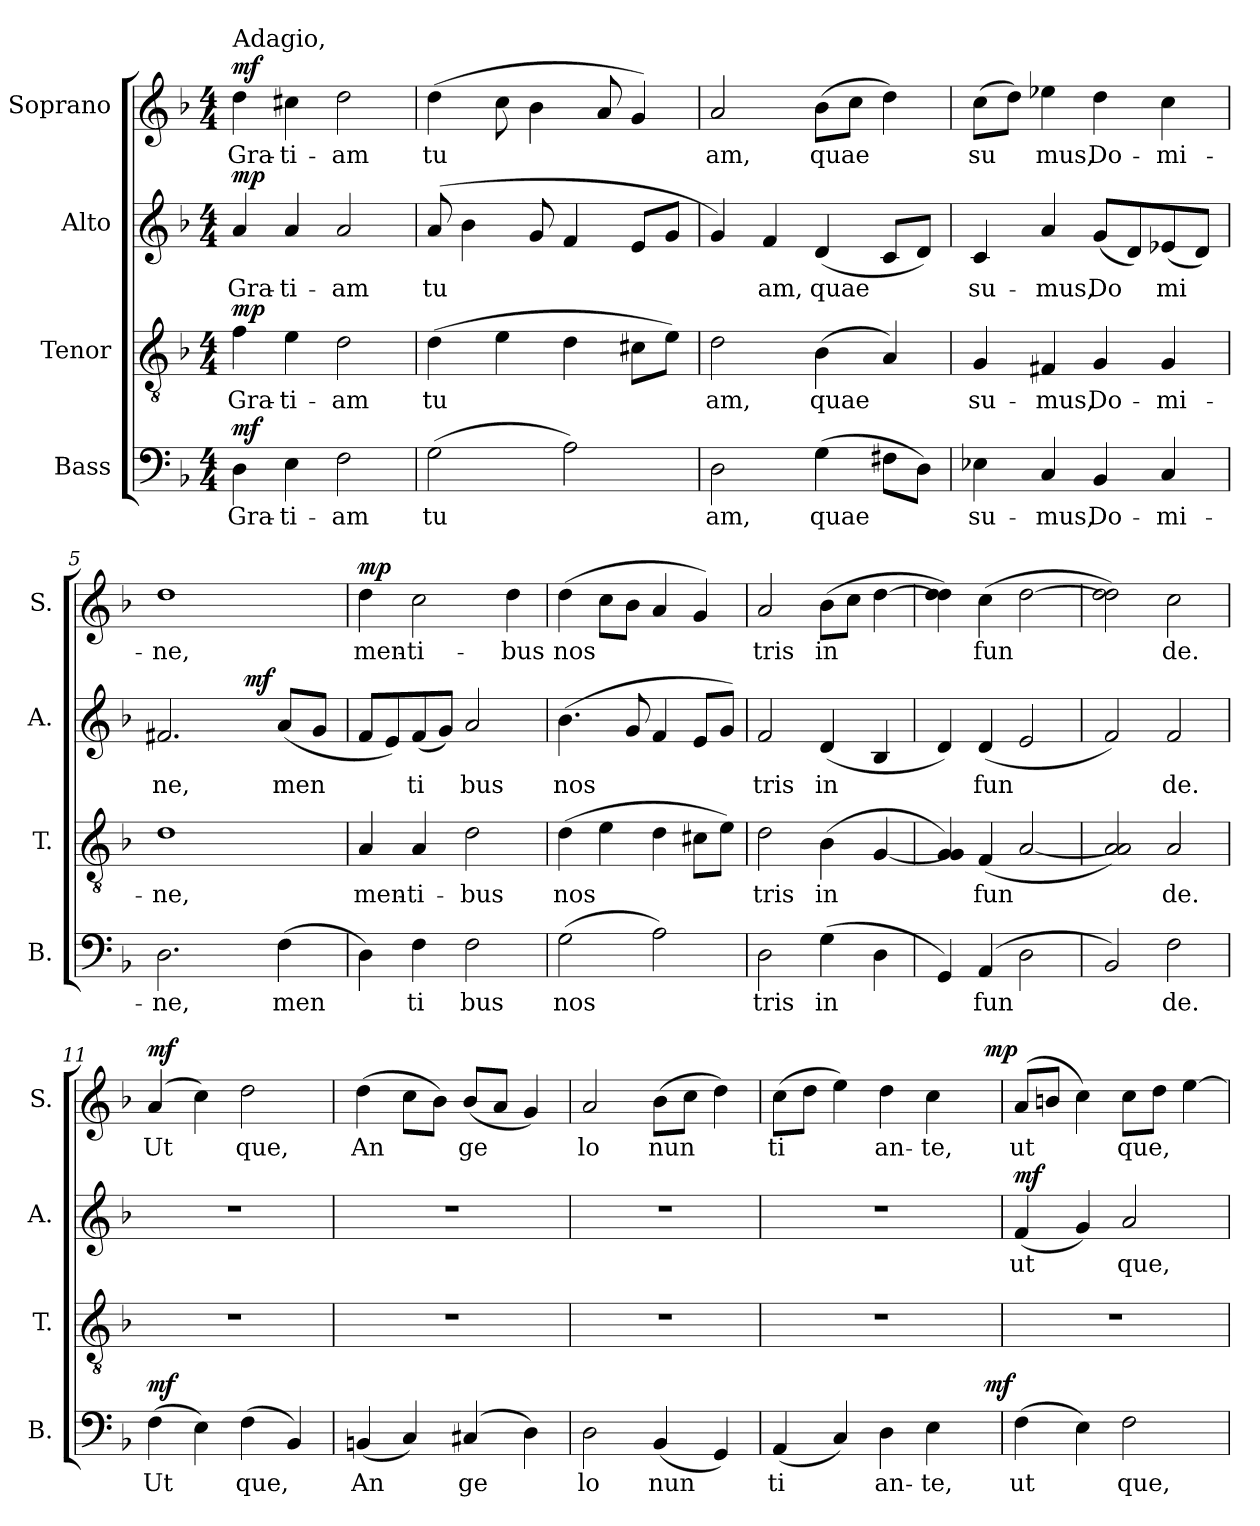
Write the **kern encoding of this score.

**kern	**text	**dynam	**kern	**text	**dynam	**kern	**text	**dynam	**kern	**text	**dynam
*part4	*part4	*part4	*part3	*part3	*part3	*part2	*part2	*part2	*part1	*part1	*part1
*staff4	*staff4	*staff4	*staff3	*staff3	*staff3	*staff2	*staff2	*staff2	*staff1	*staff1	*staff1
*I"Bass	*	*	*I"Tenor	*	*	*I"Alto	*	*	*I"Soprano	*	*
*I'B.	*	*	*I'T.	*	*	*I'A.	*	*	*I'S.	*	*
!!LO:PB:g=z
*stria5	*	*	*stria5	*	*	*stria5	*	*	*stria5	*	*
*clefF4	*	*	*clefGv2	*	*	*clefG2	*	*	*clefG2	*	*
*k[b-]	*	*	*k[b-]	*	*	*k[b-]	*	*	*k[b-]	*	*
*F:	*	*	*F:	*	*	*F:	*	*	*F:	*	*
*M4/4	*	*	*M4/4	*	*	*M4/4	*	*	*M4/4	*	*
*MM60	*	*	*MM60	*	*	*MM60	*	*	*MM60	*	*
=1	=1	=1	=1	=1	=1	=1	=1	=1	=1	=1	=1
!	!	!	!	!	!	!	!	!	!LO:TX:a:t=Adagio,	!	!
!	!LO:LY:b:cj	!LO:DY:a	!	!LO:LY:b:cj	!LO:DY:a	!	!LO:LY:b:cj	!LO:DY:a	!	!LO:LY:b:cj	!LO:DY:a
4D\	Gra-	mf	4f\	Gra-	mp	4a/	Gra-	mp	4dd\	Gra-	mf
!	!LO:LY:b:cj	!	!	!LO:LY:b:cj	!	!	!LO:LY:b:cj	!	!	!LO:LY:b:cj	!
4E\	-ti-	.	4e\	-ti-	.	4a/	-ti-	.	4cc#X\	-ti-	.
!	!LO:LY:b:cj	!	!	!LO:LY:b:cj	!	!	!LO:LY:b:cj	!	!	!LO:LY:b:cj	!
2F\	-am	.	2d\	-am	.	2a/	-am	.	2dd\	-am	.
=2	=2	=2	=2	=2	=2	=2	=2	=2	=2	=2	=2
!	!LO:LY:b:cj	!	!	!LO:LY:b:cj	!	!	!LO:LY:b:cj	!	!	!LO:LY:b:cj	!
(>2G\	tu-	.	(>4d\	tu-	.	(>8a/	tu-	.	(>4dd\	tu-	.
!	!	!	!	!	!	!	!LO:LY:b:cj	!	!	!	!
.	.	.	.	.	.	4b-\	--	.	.	.	.
!	!	!	!	!LO:LY:b:cj	!	!	!	!	!	!LO:LY:b:cj	!
.	.	.	4e\	--	.	.	.	.	8cc\	--	.
!	!	!	!	!	!	!	!LO:LY:b:cj	!	!	!LO:LY:b:cj	!
.	.	.	.	.	.	8g/	--	.	4b-\	--	.
!	!LO:LY:b:cj	!	!	!LO:LY:b:cj	!	!	!LO:LY:b:cj	!	!	!	!
2A\)	--	.	4d\	--	.	4f/	--	.	.	.	.
!	!	!	!	!	!	!	!	!	!	!LO:LY:b:cj	!
.	.	.	.	.	.	.	.	.	8a/	--	.
!	!	!	!	!LO:LY:b:cj	!	!	!LO:LY:b:cj	!	!	!LO:LY:b:cj	!
.	.	.	8c#X\L	--	.	8e/L	--	.	4g/)	--	.
!	!	!	!	!LO:LY:b:cj	!	!	!LO:LY:b:cj	!	!	!	!
.	.	.	8e\J)	--	.	8g/J	--	.	.	.	.
=3	=3	=3	=3	=3	=3	=3	=3	=3	=3	=3	=3
!	!LO:LY:b:cj	!	!	!LO:LY:b:cj	!	!	!LO:LY:b:cj	!	!	!LO:LY:b:cj	!
2D\	-am,	.	2d\	-am,	.	4g/)	--	.	2a/	-am,	.
!	!	!	!	!	!	!	!LO:LY:b:cj	!	!	!	!
.	.	.	.	.	.	4f/	-am,	.	.	.	.
!	!LO:LY:b:cj	!	!	!LO:LY:b:cj	!	!	!LO:LY:b:cj	!	!	!LO:LY:b:cj	!
(>4G\	quae-	.	(>4B-\	quae-	.	(>4d/	quae-	.	(>8b-\L	quae-	.
!	!	!	!	!	!	!	!	!	!	!LO:LY:b:cj	!
.	.	.	.	.	.	.	.	.	8cc\J	--	.
!	!LO:LY:b:cj	!	!	!LO:LY:b:cj	!	!	!LO:LY:b:cj	!	!	!LO:LY:b:cj	!
8F#X\L	--	.	4A/)	--	.	8c/L	--	.	4dd\)	--	.
!	!LO:LY:b:cj	!	!	!	!	!	!LO:LY:b:cj	!	!	!	!
8D\J)	--	.	.	.	.	8d/J)	--	.	.	.	.
=4	=4	=4	=4	=4	=4	=4	=4	=4	=4	=4	=4
!	!LO:LY:b:cj	!	!	!LO:LY:b:cj	!	!	!LO:LY:b:cj	!	!	!LO:LY:b:cj	!
4E-X\	-su-	.	4G/	-su-	.	4c/	-su-	.	(>8cc\L	-su-	.
!	!	!	!	!	!	!	!	!	!	!LO:LY:b:cj	!
.	.	.	.	.	.	.	.	.	8dd\J)	--	.
!	!LO:LY:b:cj	!	!	!LO:LY:b:cj	!	!	!LO:LY:b:cj	!	!	!LO:LY:b:cj	!
4C/	-mus,	.	4F#X/	-mus,	.	4a/	-mus,	.	4ee-X\	-mus,	.
!	!LO:LY:b:cj	!	!	!LO:LY:b:cj	!	!	!LO:LY:b:cj	!	!	!LO:LY:b:cj	!
4BB-/	Do-	.	4G/	Do-	.	(>8g/L	Do-	.	4dd\	Do-	.
!	!	!	!	!	!	!	!LO:LY:b:cj	!	!	!	!
.	.	.	.	.	.	8d/)	--	.	.	.	.
!	!LO:LY:b:cj	!	!	!LO:LY:b:cj	!	!	!LO:LY:b:cj	!	!	!LO:LY:b:cj	!
4C/	-mi-	.	4G/	-mi-	.	(>8e-X/	-mi-	.	4cc\	-mi-	.
!	!	!	!	!	!	!	!LO:LY:b:cj	!	!	!	!
.	.	.	.	.	.	8d/J)	--	.	.	.	.
!!LO:PB:g=z
=5	=5	=5	=5	=5	=5	=5	=5	=5	=5	=5	=5
!	!LO:LY:b:cj	!	!	!LO:LY:b:cj	!	!	!LO:LY:b:cj	!	!	!LO:LY:b:cj	!
*	*	*	*	*	*	*^	*	*	*	*	*
2.D\	-ne,	.	1d	-ne,	.	2.f#X/	2ryy	-ne,	.	1dd	-ne,	.
.	.	.	.	.	.	.	16ryy	.	.	.	.	.
.	.	.	.	.	.	.	64ryy	.	.	.	.	.
!	!	!	!	!	!	!	!	!	!LO:DY:a	!	!	!
.	.	.	.	.	.	.	4ryy	.	mf	.	.	.
!	!LO:LY:b:cj	!	!	!	!	!	!	!LO:LY:b:cj	!	!	!	!
(>4F\	men	.	.	.	.	(>8a/L	.	men	.	.	.	.
.	.	.	.	.	.	.	8ryy	.	.	.	.	.
!	!	!	!	!	!	!	!	!LO:LY:b:cj	!	!	!	!
.	.	.	.	.	.	8g/J	.	.	.	.	.	.
.	.	.	.	.	.	.	32.ryy	.	.	.	.	.
=6	=6	=6	=6	=6	=6	=6	=6	=6	=6	=6	=6	=6
!	!LO:LY:b:cj	!	!	!LO:LY:b:cj	!	!	!	!LO:LY:b:cj	!	!	!LO:LY:b:cj	!LO:DY:a
*	*	*	*	*	*	*v	*v	*	*	*	*	*
4D\)	.	.	4A/	men-	.	8f/L	.	.	4dd\	men-	mp
!	!	!	!	!	!	!	!LO:LY:b:cj	!	!	!	!
.	.	.	.	.	.	8e/)	.	.	.	.	.
!	!LO:LY:b:cj	!	!	!LO:LY:b:cj	!	!	!LO:LY:b:cj	!	!	!LO:LY:b:cj	!
4F\	ti	.	4A/	-ti-	.	(>8f/	ti	.	2cc\	-ti-	.
!	!	!	!	!	!	!	!LO:LY:b:cj	!	!	!	!
.	.	.	.	.	.	8g/J)	.	.	.	.	.
!	!LO:LY:b:cj	!	!	!LO:LY:b:cj	!	!	!LO:LY:b:cj	!	!	!	!
2F\	bus	.	2d\	-bus	.	2a/	bus	.	.	.	.
!	!	!	!	!	!	!	!	!	!	!LO:LY:b:cj	!
.	.	.	.	.	.	.	.	.	4dd\	-bus	.
=7	=7	=7	=7	=7	=7	=7	=7	=7	=7	=7	=7
!	!LO:LY:b:cj	!	!	!LO:LY:b:cj	!	!	!LO:LY:b:cj	!	!	!LO:LY:b:cj	!
(>2G\	nos	.	(>4d\	nos-	.	(>4.b-\	nos	.	(>4dd\	nos-	.
!	!	!	!	!LO:LY:b:cj	!	!	!	!	!	!LO:LY:b:cj	!
.	.	.	4e\	--	.	.	.	.	8cc\L	--	.
!	!	!	!	!	!	!	!LO:LY:b:cj	!	!	!LO:LY:b:cj	!
.	.	.	.	.	.	8g/	.	.	8b-\J	--	.
!	!LO:LY:b:cj	!	!	!LO:LY:b:cj	!	!	!LO:LY:b:cj	!	!	!LO:LY:b:cj	!
2A\)	.	.	4d\	--	.	4f/	.	.	4a/	--	.
!	!	!	!	!LO:LY:b:cj	!	!	!LO:LY:b:cj	!	!	!LO:LY:b:cj	!
.	.	.	8c#X\L	--	.	8e/L	.	.	4g/)	--	.
!	!	!	!	!LO:LY:b:cj	!	!	!LO:LY:b:cj	!	!	!	!
.	.	.	8e\J)	--	.	8g/J)	.	.	.	.	.
=8	=8	=8	=8	=8	=8	=8	=8	=8	=8	=8	=8
!	!LO:LY:b:cj	!	!	!LO:LY:b:cj	!	!	!LO:LY:b:cj	!	!	!LO:LY:b:cj	!
2D\	tris	.	2d\	-tris	.	2f/	tris	.	2a/	-tris	.
!	!LO:LY:b:cj	!	!	!LO:LY:b:cj	!	!	!LO:LY:b:cj	!	!	!LO:LY:b:cj	!
(>4G\	in	.	(>4B-\	in-	.	(>4d/	in	.	(>8b-\L	in-	.
!	!	!	!	!	!	!	!	!	!	!LO:LY:b:cj	!
.	.	.	.	.	.	.	.	.	8cc\J	--	.
!	!LO:LY:b:cj	!	!	!LO:LY:b:cj	!	!	!LO:LY:b:cj	!	!	!LO:LY:b:cj	!
4D\	.	.	[<4G/	--	.	4B-/	.	.	[>4dd\	--	.
=9	=9	=9	=9	=9	=9	=9	=9	=9	=9	=9	=9
!	!LO:LY:b:cj	!	!	!LO:LY:b:cj	!	!	!LO:LY:b:cj	!	!	!LO:LY:b:cj	!
4GG/)	.	.	4G/ 4G/])	--	.	4d/)	.	.	4dd\ 4dd\])	--	.
!	!LO:LY:b:cj	!	!	!LO:LY:b:cj	!	!	!LO:LY:b:cj	!	!	!LO:LY:b:cj	!
(>4AA/	fun	.	(>4F/	-fun-	.	(>4d/	fun	.	(>4cc\	-fun-	.
!	!LO:LY:b:cj	!	!	!LO:LY:b:cj	!	!	!LO:LY:b:cj	!	!	!LO:LY:b:cj	!
2D\	.	.	[<2A/	--	.	2e/	.	.	[>2dd\	--	.
=10	=10	=10	=10	=10	=10	=10	=10	=10	=10	=10	=10
!	!LO:LY:b:cj	!	!	!LO:LY:b:cj	!	!	!LO:LY:b:cj	!	!	!LO:LY:b:cj	!
2BB-/)	.	.	2A/ 2A/])	--	.	2f/)	.	.	2dd\ 2dd\])	--	.
!	!LO:LY:b:cj	!	!	!LO:LY:b:cj	!	!	!LO:LY:b:cj	!	!	!LO:LY:b:cj	!
2F\	de.	.	2A/	-de.	.	2f/	de.	.	2cc\	-de.	.
!!LO:PB:g=z
=11	=11	=11	=11	=11	=11	=11	=11	=11	=11	=11	=11
!	!LO:LY:b:cj	!LO:DY:a	!	!	!	!	!	!	!	!LO:LY:b:cj	!LO:DY:a
(>4F\	Ut	mf	1r	.	.	1r	.	.	(>4a/	Ut	mf
!	!LO:LY:b:cj	!	!	!	!	!	!	!	!	!LO:LY:b:cj	!
4E\)	.	.	.	.	.	.	.	.	4cc\)	.	.
!	!LO:LY:b:cj	!	!	!	!	!	!	!	!	!LO:LY:b:cj	!
(>4F\	que,	.	.	.	.	.	.	.	2dd\	que,	.
!	!LO:LY:b:cj	!	!	!	!	!	!	!	!	!	!
4BB-/)	.	.	.	.	.	.	.	.	.	.	.
=12	=12	=12	=12	=12	=12	=12	=12	=12	=12	=12	=12
!	!LO:LY:b:cj	!	!	!	!	!	!	!	!	!LO:LY:b:cj	!
(>4BBn/	An-	.	1r	.	.	1r	.	.	(>4dd\	An-	.
!	!LO:LY:b:cj	!	!	!	!	!	!	!	!	!LO:LY:b:cj	!
4C/)	--	.	.	.	.	.	.	.	8cc\L	--	.
!	!	!	!	!	!	!	!	!	!	!LO:LY:b:cj	!
.	.	.	.	.	.	.	.	.	8b-\J)	--	.
!	!LO:LY:b:cj	!	!	!	!	!	!	!	!	!LO:LY:b:cj	!
(>4C#X/	-ge-	.	.	.	.	.	.	.	(<8b-/L	-ge-	.
!	!	!	!	!	!	!	!	!	!	!LO:LY:b:cj	!
.	.	.	.	.	.	.	.	.	8a/J	--	.
!	!LO:LY:b:cj	!	!	!	!	!	!	!	!	!LO:LY:b:cj	!
4D\)	--	.	.	.	.	.	.	.	4g/)	--	.
=13	=13	=13	=13	=13	=13	=13	=13	=13	=13	=13	=13
!	!LO:LY:b:cj	!	!	!	!	!	!	!	!	!LO:LY:b:cj	!
2D\	-lo	.	1r	.	.	1r	.	.	2a/	-lo	.
!	!LO:LY:b:cj	!	!	!	!	!	!	!	!	!LO:LY:b:cj	!
(>4BB-/	nun-	.	.	.	.	.	.	.	(>8b-\L	nun-	.
!	!	!	!	!	!	!	!	!	!	!LO:LY:b:cj	!
.	.	.	.	.	.	.	.	.	8cc\J	--	.
!	!LO:LY:b:cj	!	!	!	!	!	!	!	!	!LO:LY:b:cj	!
4GG/)	--	.	.	.	.	.	.	.	4dd\)	--	.
=14	=14	=14	=14	=14	=14	=14	=14	=14	=14	=14	=14
!	!LO:LY:b:cj	!	!	!	!	!	!	!	!	!LO:LY:b:cj	!
*^	*	*	*	*	*	*	*	*	*^	*	*
(>4AA/	2ryy	-ti-	.	1r	.	.	1r	.	.	(>8cc\L	2ryy	-ti-	.
!	!	!	!	!	!	!	!	!	!	!	!	!LO:LY:b:cj	!
.	.	.	.	.	.	.	.	.	.	8dd\J	.	--	.
!	!	!LO:LY:b:cj	!	!	!	!	!	!	!	!	!	!LO:LY:b:cj	!
4C/)	.	--	.	.	.	.	.	.	.	4ee\)	.	--	.
!	!	!LO:LY:b:cj	!	!	!	!	!	!	!	!	!	!LO:LY:b:cj	!
4D\	4ryy	-an-	.	.	.	.	.	.	.	4dd\	4ryy	-an-	.
!	!	!LO:LY:b:cj	!	!	!	!	!	!	!	!	!	!LO:LY:b:cj	!
4E\	8ryy	-te,	.	.	.	.	.	.	.	4cc\	8ryy	-te,	.
.	16ryy	.	.	.	.	.	.	.	.	.	16ryy	.	.
.	64ryy	.	.	.	.	.	.	.	.	.	64ryy	.	.
!	!	!	!LO:DY:a	!	!	!	!	!	!	!	!	!	!LO:DY:a
.	32.ryy	.	mf	.	.	.	.	.	.	.	32.ryy	.	mp
=15	=15	=15	=15	=15	=15	=15	=15	=15	=15	=15	=15	=15	=15
!	!	!LO:LY:b:cj	!	!	!	!	!	!LO:LY:b:cj	!LO:DY:a	!	!	!LO:LY:b:cj	!
*v	*v	*	*	*	*	*	*	*	*	*v	*v	*	*
(>4F\	ut	.	1r	.	.	(>4f/	ut	mf	(>8a/L	ut	.
!	!	!	!	!	!	!	!	!	!	!LO:LY:b:cj	!
.	.	.	.	.	.	.	.	.	8bn/J	.	.
!	!LO:LY:b:cj	!	!	!	!	!	!LO:LY:b:cj	!	!	!LO:LY:b:cj	!
4E\)	.	.	.	.	.	4g/)	.	.	4cc\)	.	.
!	!LO:LY:b:cj	!	!	!	!	!	!LO:LY:b:cj	!	!	!LO:LY:b:cj	!
2F\	que,	.	.	.	.	2a/	que,	.	8cc\L	que,	.
!	!	!	!	!	!	!	!	!	!	!LO:LY:b:cj	!
.	.	.	.	.	.	.	.	.	8dd\J	.	.
!	!	!	!	!	!	!	!	!	!	!LO:LY:b:cj	!
.	.	.	.	.	.	.	.	.	[<4ee\	.	.
=	=	=	=	=	=	=	=	=	=	=	=
*-	*-	*-	*-	*-	*-	*-	*-	*-	*-	*-	*-
